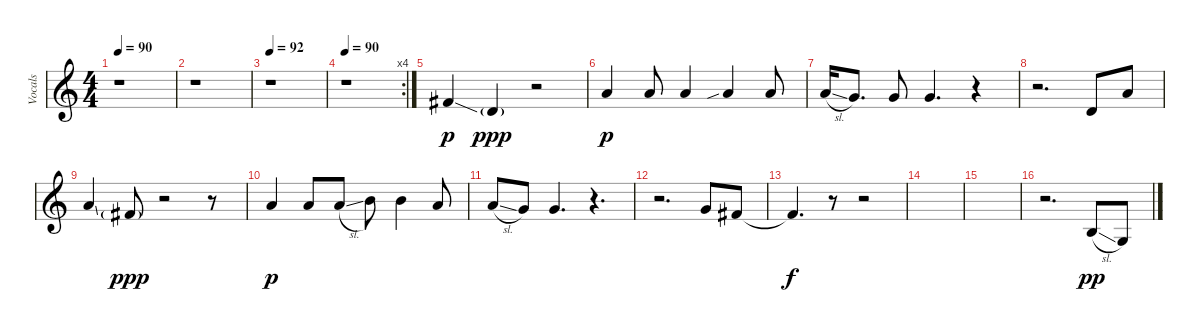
\track ("Vocals" "Vocals") {instrument contrabass}
\staff {score}
\tuning (E4 B3 G3 D3 A2 E2) {hide}
\ts (4 4)
\tempo 90
\tempo 89
\tempo 90
\clef g2
\ks c
r.1{dy p instrument contrabass} |
r.1 |
\tempo 92
r.1 |
\rc 4
\tempo 90
r.1 |
4.4{ss}.4 0.4{g}.4{dy ppp} r.2 |
7.4.4{dy p} 7.4.8 7.4.4 7.4{sib}.4 7.4.8 |
7.4{sl}.16 5.4.8{d} 5.4.8 5.4.4{d} r.4 |
r.2{d} 5.5.8 7.4.8 |
7.4{ss}.4 4.4{g}.8{dy ppp} r.2 r.8 |
7.4.4{dy p} 7.4.8 7.4{sl}.8 9.4.8 9.4.4 7.4.8 |
7.4{sl}.8 5.4.8 5.4.4{d} r.4{d} |
r.2{d} 5.4.8 4.4.8 |
4.4{t}.4{d dy f} r.8 r.2 |
|
|
r.2{d} 7.6{sl}.8{dy pp} 3.6.8
